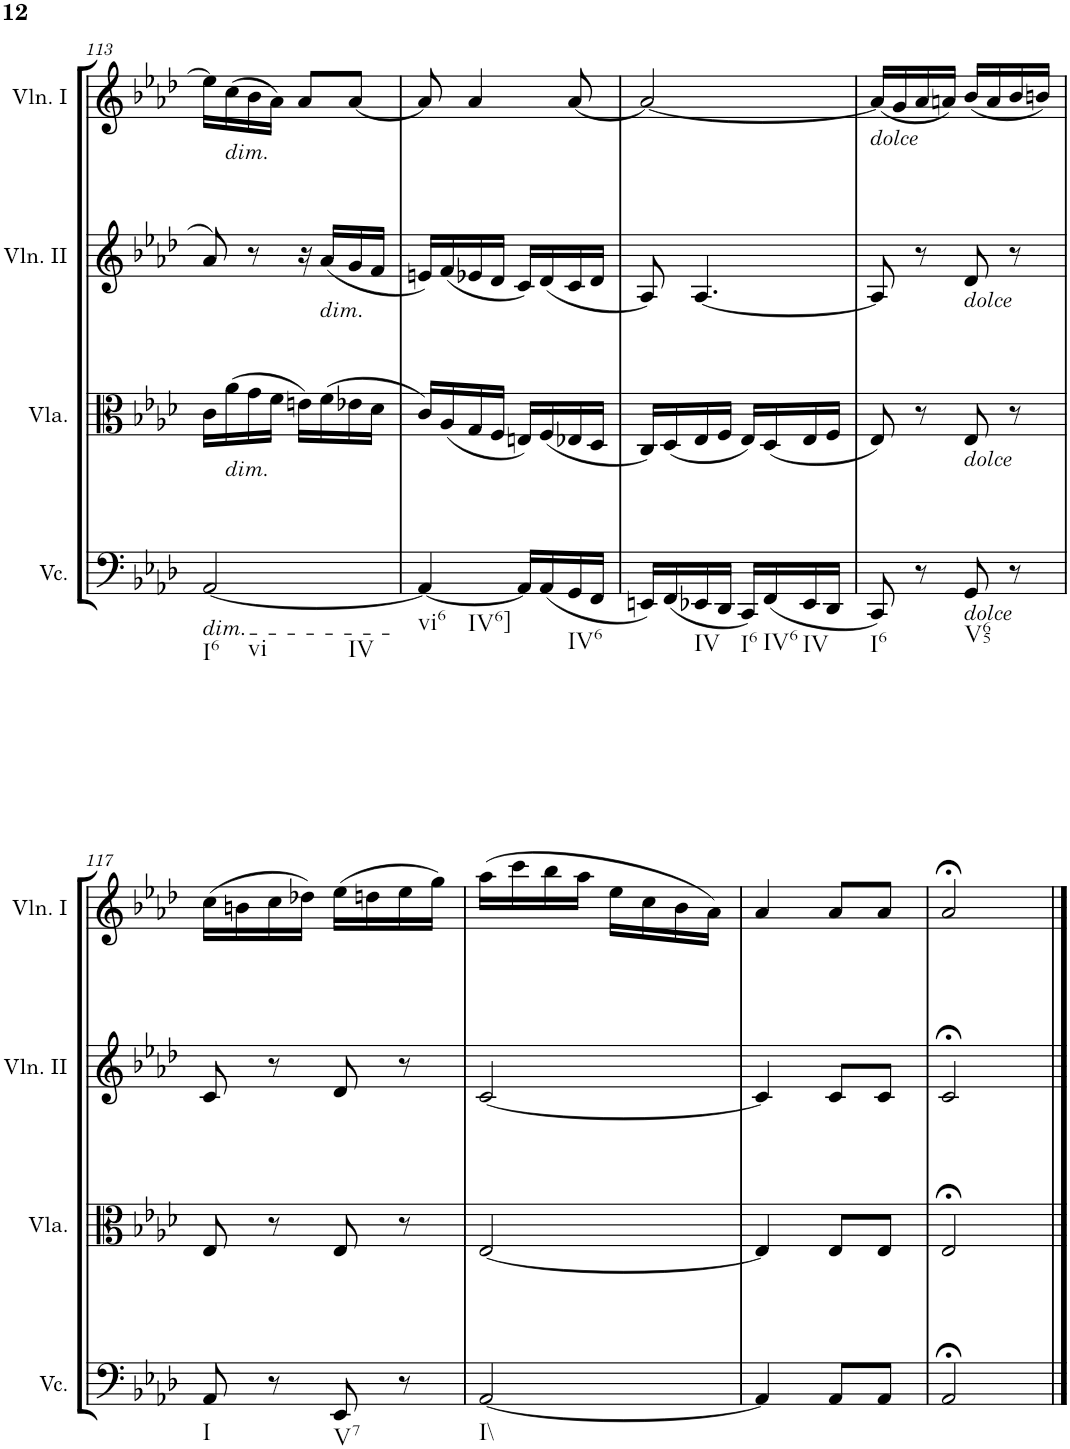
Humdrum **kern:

**kern	**kern	**kern	**kern
*part4	*part3	*part2	*part1
*staff4	*staff3	*staff2	*staff1
*I"Violoncello	*I"Viola	*I"Violino II	*I"Violino I
*I'Vc.	*I'Vla.	*I'Vln. II	*I'Vln. I
!!LO:PB:g=z
*clefF4	*clefC3	*clefG2	*clefG2
*k[b-e-a-d-]	*k[b-e-a-d-]	*k[b-e-a-d-]	*k[b-e-a-d-]
*M2/4	*M2/4	*M2/4	*M2/4
=113	=113	=113	=113
!LO:TX:b:i:t=dim.	!	!	!
!LO:TX:b:t=I6	!	!	!
!LO:TX:b:t=vi	!	!	!
!LO:TX:b:t=IV	!	!	!
[2AA-/	16c\LL	8a-/	16ee-\LL]
!	!	!	!LO:TX:b:i:t=dim.
!	!LO:TX:b:i:t=dim.	!	!
.	(16a-\	.	(16cc\
.	16g\	8r	16b-\
.	16f\JJ	.	16a-\JJ)
.	16en\LL)	16r	8a-/L
!	!	!LO:TX:b:i:t=dim.	!
.	(16f\	(16a-/LL	.
.	16e-X\	16g/	[8a-/J
.	16d-\JJ	16f/JJ	.
=114	=114	=114	=114
!LO:TX:b:t=vi6	!	!	!
!LO:TX:b:t=IV6]	!	!	!
4AA-/_	16c/LL)	16en/LL)	8a-/]
.	(16A-/	(16f/	.
.	16G/	16e-X/	4a-/
.	16F/JJ	16d-/JJ	.
16AA-/LL]	16En/LL)	16c/LL)	.
(16AA-/	(16F/	(16d-/	.
!LO:TX:b:t=IV6	!	!	!
16GG/	16E-X/	16c/	[8a-/
16FF/JJ	16D-/JJ	16d-/JJ	.
=115	=115	=115	=115
16EEn/LL)	16C/LL)	8A-/)	2a-/_
(16FF/	(16D-/	.	.
!LO:TX:b:t=IV	!	!	!
16EE-X/	16E-/	[4.A-/	.
16DD-/JJ	16F/JJ	.	.
!LO:TX:b:t=I6	!	!	!
16CC/LL)	16E-/LL)	.	.
!LO:TX:b:t=IV6	!	!	!
(16FF/	(16D-/	.	.
!LO:TX:b:t=IV	!	!	!
16EE-/	16E-/	.	.
16DD-/JJ	16F/JJ	.	.
=116	=116	=116	=116
!	!	!	!LO:TX:b:i:t=dolce
!LO:TX:b:t=I6	!	!	!
8CC/)	8E-/)	8A-/]	(16a-/LL]
.	.	.	16g/
8r	8r	8r	16a-/
.	.	.	16an/JJ)
!	!	!LO:TX:b:i:t=dolce	!
!	!LO:TX:b:i:t=dolce	!	!
!LO:TX:b:i:t=dolce	!	!	!
!LO:TX:b:t=V65	!	!	!
8GG/	8E-/	8d-/	(16b-/LL
.	.	.	16a/
8r	8r	8r	16b-/
.	.	.	16bn/JJ)
!!LO:LB:g=z
=117	=117	=117	=117
!LO:TX:b:t=I	!	!	!
8AA-/	8E-/	8c/	(16cc\LL
.	.	.	16bn\
8r	8r	8r	16cc\
.	.	.	16dd-X\JJ)
!LO:TX:b:t=V7	!	!	!
8EE-/	8E-/	8d-/	(16ee-\LL
.	.	.	16ddn\
8r	8r	8r	16ee-\
.	.	.	16gg\JJ)
=118	=118	=118	=118
!LO:TX:b:t=I\\	!	!	!
[2AA-/	[2E-/	[2c/	(16aa-\LL
.	.	.	16ccc\
.	.	.	16bb-\
.	.	.	16aa-\JJ
.	.	.	16ee-\LL
.	.	.	16cc\
.	.	.	16b-\
.	.	.	16a-\JJ)
=119	=119	=119	=119
4AA-/]	4E-/]	4c/]	4a-/
8AA-/L	8E-/L	8c/L	8a-/L
8AA-/J	8E-/J	8c/J	8a-/J
=120	=120	=120	=120
2AA-;</	2E-;</	2c;</	2a-;</
==	==	==	==
*-	*-	*-	*-
